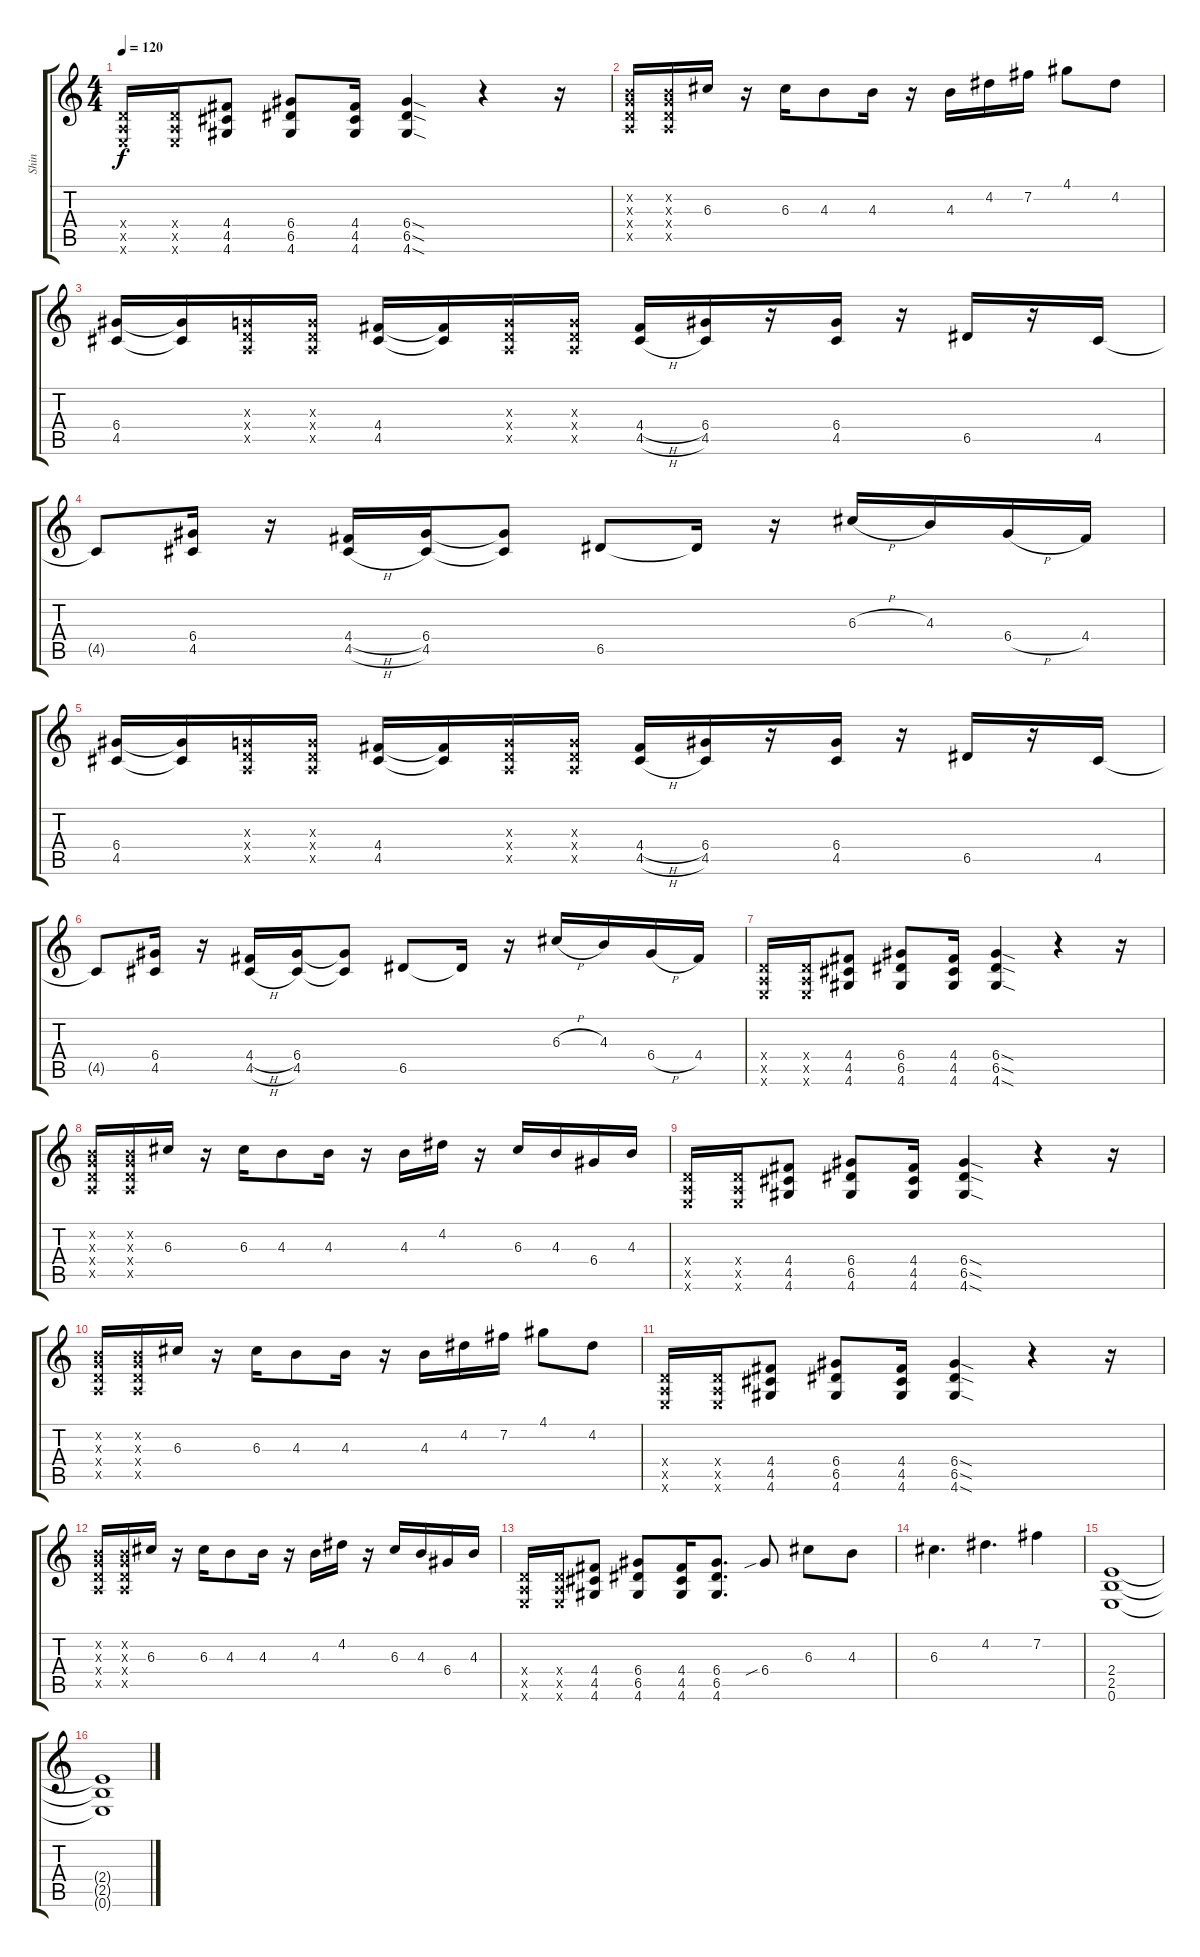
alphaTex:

\track ("Shin" "Shin") {instrument distortionguitar}
\staff {score tabs}
\tuning (E4 B3 G3 D3 A2 E2) {hide}
\ts (4 4)
\tempo 120
\clef g2
\ks c
(0.4{x} 0.5{x} 0.6{x}).16{dy f} (0.4{x} 0.5{x} 0.6{x}).16 (4.4 4.5 4.6).8 (6.4 6.5 4.6).8 (4.4 4.5 4.6).16 (6.4{sod} 6.5{sod} 4.6{sod}).4 r.4 r.16 |
(0.2{x} 0.3{x} 0.4{x} 0.5{x}).16 (0.2{x} 0.3{x} 0.4{x} 0.5{x}).16 6.3.16 r.16 6.3.16 4.3.8 4.3.16 r.16 4.3.16 4.2.16 7.2.16 4.1.8 4.2.8 |
(6.4 4.5).16 (6.4{t} 4.5{t}).16 (0.3{x} 0.4{x} 0.5{x}).16 (0.3{x} 0.4{x} 0.5{x}).16 (4.4 4.5).16 (4.4{t} 4.5{t}).16 (0.3{x} 0.4{x} 0.5{x}).16 (0.3{x} 0.4{x} 0.5{x}).16 (4.4{h} 4.5{h}).16 (6.4 4.5).16 r.16 (6.4 4.5).16 r.16 6.5.16 r.16 4.5.16 |
4.5{t}.8 (6.4 4.5).16 r.16 (4.4{h} 4.5{h}).16 (6.4 4.5).16 (6.4{t} 4.5{t}).8 6.5.8 6.5{t}.16 r.16 6.3{h}.16 4.3.16 6.4{h}.16 4.4.16 |
(6.4 4.5).16 (6.4{t} 4.5{t}).16 (0.3{x} 0.4{x} 0.5{x}).16 (0.3{x} 0.4{x} 0.5{x}).16 (4.4 4.5).16 (4.4{t} 4.5{t}).16 (0.3{x} 0.4{x} 0.5{x}).16 (0.3{x} 0.4{x} 0.5{x}).16 (4.4{h} 4.5{h}).16 (6.4 4.5).16 r.16 (6.4 4.5).16 r.16 6.5.16 r.16 4.5.16 |
4.5{t}.8 (6.4 4.5).16 r.16 (4.4{h} 4.5{h}).16 (6.4 4.5).16 (6.4{t} 4.5{t}).8 6.5.8 6.5{t}.16 r.16 6.3{h}.16 4.3.16 6.4{h}.16 4.4.16 |
(0.4{x} 0.5{x} 0.6{x}).16 (0.4{x} 0.5{x} 0.6{x}).16 (4.4 4.5 4.6).8 (6.4 6.5 4.6).8 (4.4 4.5 4.6).16 (6.4{sod} 6.5{sod} 4.6{sod}).4 r.4 r.16 |
(0.2{x} 0.3{x} 0.4{x} 0.5{x}).16 (0.2{x} 0.3{x} 0.4{x} 0.5{x}).16 6.3.16 r.16 6.3.16 4.3.8 4.3.16 r.16 4.3.16 4.2.16 r.16 6.3.16 4.3.16 6.4.16 4.3.16 |
(0.4{x} 0.5{x} 0.6{x}).16 (0.4{x} 0.5{x} 0.6{x}).16 (4.4 4.5 4.6).8 (6.4 6.5 4.6).8 (4.4 4.5 4.6).16 (6.4{sod} 6.5{sod} 4.6{sod}).4 r.4 r.16 |
(0.2{x} 0.3{x} 0.4{x} 0.5{x}).16 (0.2{x} 0.3{x} 0.4{x} 0.5{x}).16 6.3.16 r.16 6.3.16 4.3.8 4.3.16 r.16 4.3.16 4.2.16 7.2.16 4.1.8 4.2.8 |
(0.4{x} 0.5{x} 0.6{x}).16 (0.4{x} 0.5{x} 0.6{x}).16 (4.4 4.5 4.6).8 (6.4 6.5 4.6).8 (4.4 4.5 4.6).16 (6.4{sod} 6.5{sod} 4.6{sod}).4 r.4 r.16 |
(0.2{x} 0.3{x} 0.4{x} 0.5{x}).16 (0.2{x} 0.3{x} 0.4{x} 0.5{x}).16 6.3.16 r.16 6.3.16 4.3.8 4.3.16 r.16 4.3.16 4.2.16 r.16 6.3.16 4.3.16 6.4.16 4.3.16 |
(0.4{x} 0.5{x} 0.6{x}).16 (0.4{x} 0.5{x} 0.6{x}).16 (4.4 4.5 4.6).8 (6.4 6.5 4.6).8 (4.4 4.5 4.6).16 (6.4 6.5 4.6).8{d} 6.4{sib}.8 6.3.8 4.3.8 |
6.3.4{d} 4.2.4{d} 7.2.4 |
(2.4 2.5 0.6).1 |
(2.4{t} 2.5{t} 0.6{t}).1
